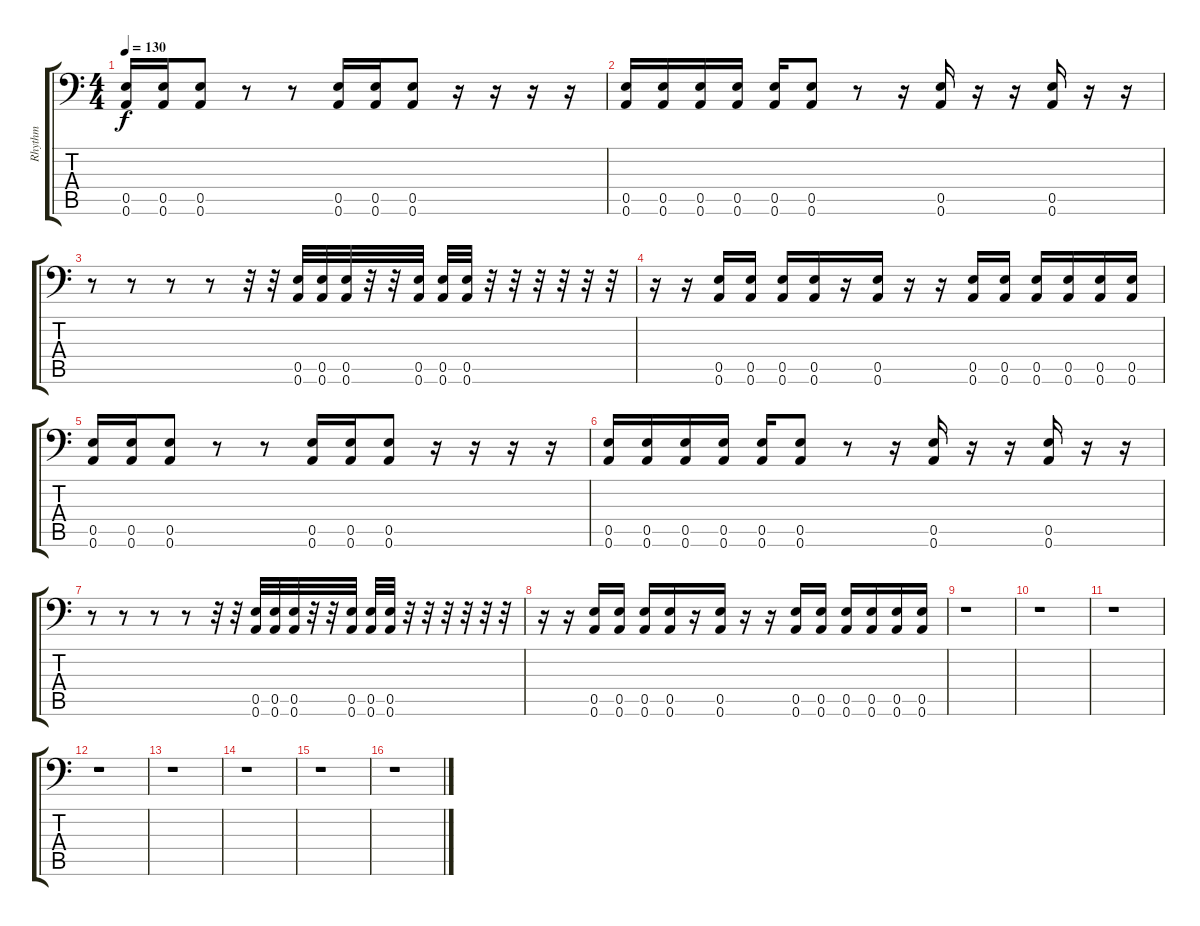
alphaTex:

\track ("Rhythm" "Rhythm") {instrument distortionguitar}
\staff {score tabs}
\tuning (B3 Gb3 D3 A2 E2 A1) {hide}
\ts (4 4)
\tempo 130
\clef f4
\ks c
(0.5 0.6).16{dy f} (0.5 0.6).16 (0.5 0.6).8 r.8 r.8 (0.5 0.6).16 (0.5 0.6).16 (0.5 0.6).8 r.16 r.16 r.16 r.16 |
(0.5 0.6).16 (0.5 0.6).16 (0.5 0.6).16 (0.5 0.6).16 (0.5 0.6).16 (0.5 0.6).8 r.8 r.16 (0.5 0.6).16 r.16 r.16 (0.5 0.6).16 r.16 r.16 |
r.8 r.8 r.8 r.8 r.32 r.32 (0.5 0.6).32 (0.5 0.6).32 (0.5 0.6).32 r.32 r.32 (0.5 0.6).32 (0.5 0.6).32 (0.5 0.6).32 r.32 r.32 r.32 r.32 r.32 r.32 |
r.16 r.16 (0.5 0.6).16 (0.5 0.6).16 (0.5 0.6).16 (0.5 0.6).16 r.16 (0.5 0.6).16 r.16 r.16 (0.5 0.6).16 (0.5 0.6).16 (0.5 0.6).16 (0.5 0.6).16 (0.5 0.6).16 (0.5 0.6).16 |
(0.5 0.6).16 (0.5 0.6).16 (0.5 0.6).8 r.8 r.8 (0.5 0.6).16 (0.5 0.6).16 (0.5 0.6).8 r.16 r.16 r.16 r.16 |
(0.5 0.6).16 (0.5 0.6).16 (0.5 0.6).16 (0.5 0.6).16 (0.5 0.6).16 (0.5 0.6).8 r.8 r.16 (0.5 0.6).16 r.16 r.16 (0.5 0.6).16 r.16 r.16 |
r.8 r.8 r.8 r.8 r.32 r.32 (0.5 0.6).32 (0.5 0.6).32 (0.5 0.6).32 r.32 r.32 (0.5 0.6).32 (0.5 0.6).32 (0.5 0.6).32 r.32 r.32 r.32 r.32 r.32 r.32 |
r.16 r.16 (0.5 0.6).16 (0.5 0.6).16 (0.5 0.6).16 (0.5 0.6).16 r.16 (0.5 0.6).16 r.16 r.16 (0.5 0.6).16 (0.5 0.6).16 (0.5 0.6).16 (0.5 0.6).16 (0.5 0.6).16 (0.5 0.6).16 |
r.1 |
r.1 |
r.1 |
r.1 |
r.1 |
r.1 |
r.1 |
r.1
